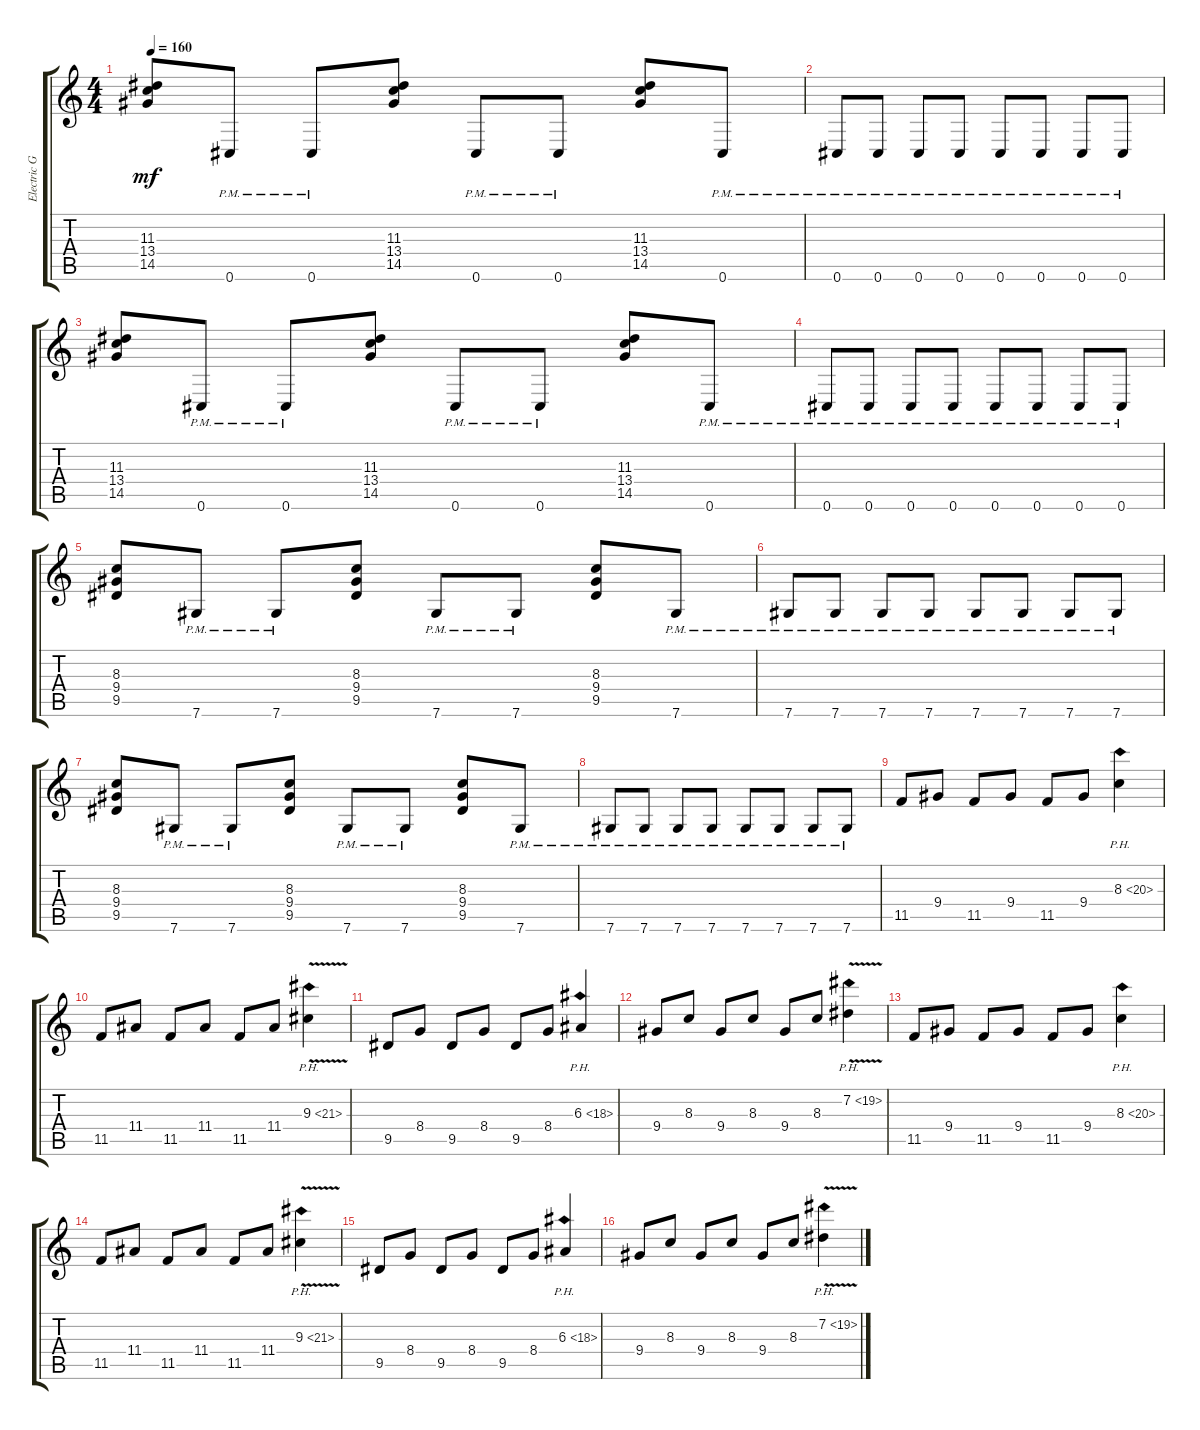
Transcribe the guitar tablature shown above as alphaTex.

\track ("Electric Guitar 2" "Electric G") {instrument distortionguitar}
\staff {score tabs}
\tuning (Db4 Ab3 E3 B2 Gb2 Db2) {hide}
\ts (4 4)
\tempo 160
\clef g2
\ks c
(11.3 13.4 14.5).8{dy mf} 0.6{pm}.8 0.6{pm}.8 (11.3 13.4 14.5).8 0.6{pm}.8 0.6{pm}.8 (11.3 13.4 14.5).8 0.6{pm}.8 |
0.6{pm}.8 0.6{pm}.8 0.6{pm}.8 0.6{pm}.8 0.6{pm}.8 0.6{pm}.8 0.6{pm}.8 0.6{pm}.8 |
(11.3 13.4 14.5).8 0.6{pm}.8 0.6{pm}.8 (11.3 13.4 14.5).8 0.6{pm}.8 0.6{pm}.8 (11.3 13.4 14.5).8 0.6{pm}.8 |
0.6{pm}.8 0.6{pm}.8 0.6{pm}.8 0.6{pm}.8 0.6{pm}.8 0.6{pm}.8 0.6{pm}.8 0.6{pm}.8 |
(8.3 9.4 9.5).8 7.6{pm}.8 7.6{pm}.8 (8.3 9.4 9.5).8 7.6{pm}.8 7.6{pm}.8 (8.3 9.4 9.5).8 7.6{pm}.8 |
7.6{pm}.8 7.6{pm}.8 7.6{pm}.8 7.6{pm}.8 7.6{pm}.8 7.6{pm}.8 7.6{pm}.8 7.6{pm}.8 |
(8.3 9.4 9.5).8 7.6{pm}.8 7.6{pm}.8 (8.3 9.4 9.5).8 7.6{pm}.8 7.6{pm}.8 (8.3 9.4 9.5).8 7.6{pm}.8 |
7.6{pm}.8 7.6{pm}.8 7.6{pm}.8 7.6{pm}.8 7.6{pm}.8 7.6{pm}.8 7.6{pm}.8 7.6{pm}.8 |
11.5.8 9.4.8 11.5.8 9.4.8 11.5.8 9.4.8 8.3{ph 12}.4 |
11.5.8 11.4.8 11.5.8 11.4.8 11.5.8 11.4.8 9.3{ph 12 v}.4 |
9.5.8 8.4.8 9.5.8 8.4.8 9.5.8 8.4.8 6.3{ph 12}.4 |
9.4.8 8.3.8 9.4.8 8.3.8 9.4.8 8.3.8 7.2{ph 12 v}.4 |
11.5.8 9.4.8 11.5.8 9.4.8 11.5.8 9.4.8 8.3{ph 12}.4 |
11.5.8 11.4.8 11.5.8 11.4.8 11.5.8 11.4.8 9.3{ph 12 v}.4 |
9.5.8 8.4.8 9.5.8 8.4.8 9.5.8 8.4.8 6.3{ph 12}.4 |
9.4.8 8.3.8 9.4.8 8.3.8 9.4.8 8.3.8 7.2{ph 12 v}.4
